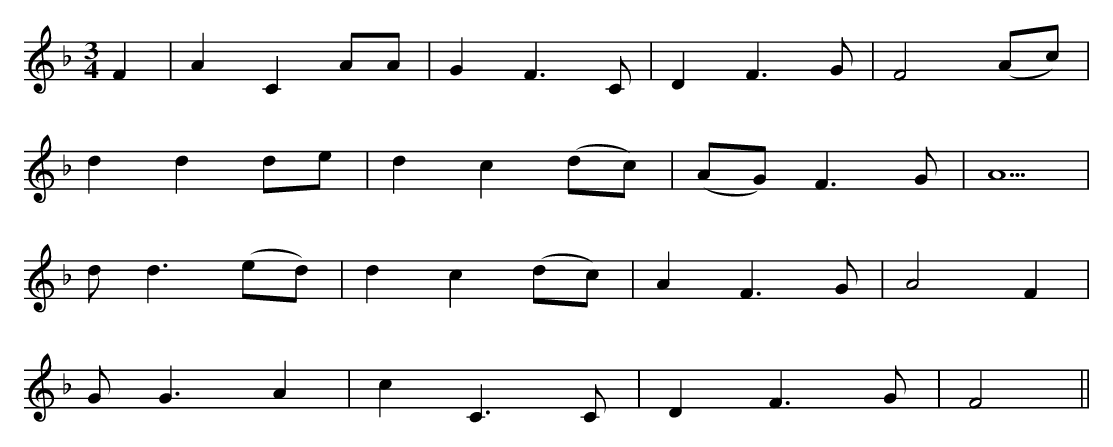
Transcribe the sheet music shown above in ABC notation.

X:1
M:3/4
K:F
F2|A2 C2 AA|G2 F3 C|D2 F3 G|F4 (Ac)|
d2 d2 de|d2 c2 (dc)|(AG) F3 G|A5|
d d3 (ed)|d2 c2 (dc)|A2 F3 G|A4 F2|
G G3 A2|c2 C3 C|D2 F3 G|F4||
